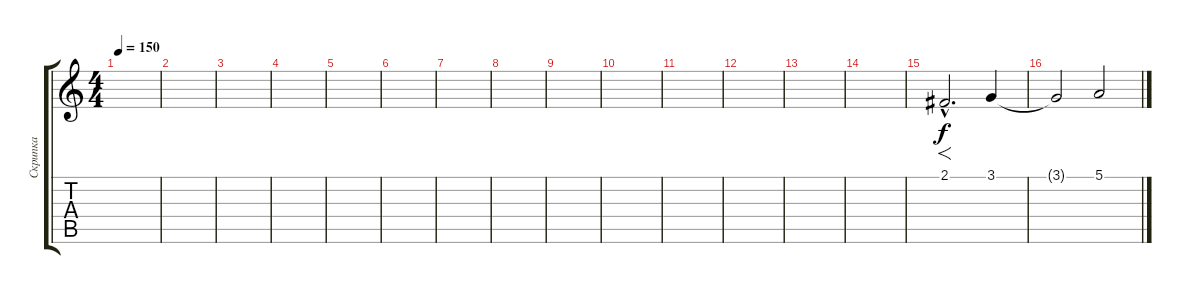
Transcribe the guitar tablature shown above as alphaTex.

\track ("Скрипка" "Скрипка") {instrument violin}
\staff {score tabs}
\tuning (E4 B3 G3 D3 A2 E2) {hide}
\ts (4 4)
\tempo 150
\clef g2
\ks c
|
|
|
|
|
|
|
|
|
|
|
|
|
|
2.1{hac}.2{f d} 3.1.4 |
3.1{t}.2 5.1.2
